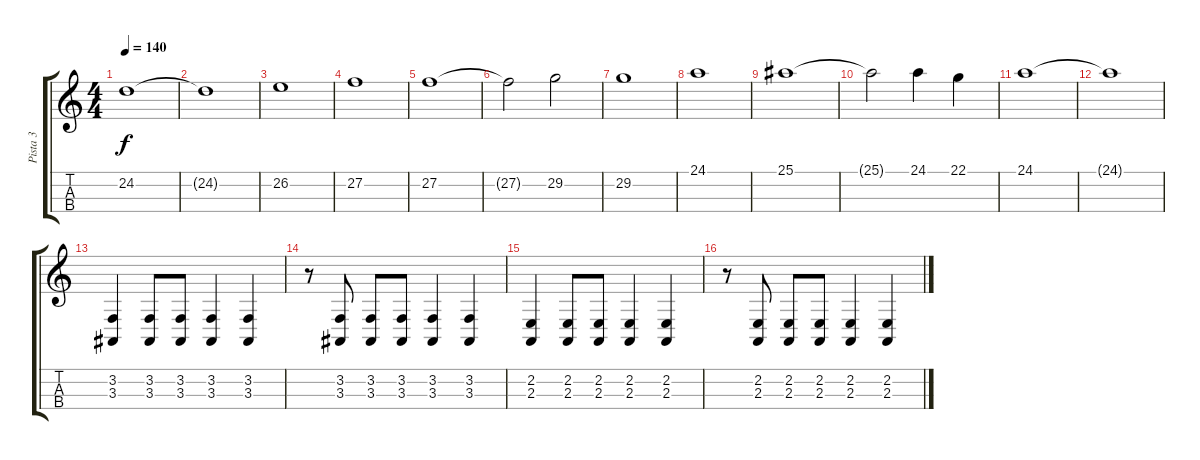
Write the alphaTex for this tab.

\track ("Pista 3" "Pista 3") {instrument cello}
\staff {score tabs}
\tuning (A3 D3 G2 C2) {hide}
\ts (4 4)
\tempo 140
\clef g2
\ks c
24.2.1{dy f} |
24.2{t}.1 |
26.2.1 |
27.2.1 |
27.2.1 |
27.2{t}.2 29.2.2 |
29.2.1 |
24.1.1 |
25.1.1 |
25.1{t}.2 24.1.4 22.1.4 |
24.1.1 |
24.1{t}.1 |
(3.2 3.3).4 (3.2 3.3).8 (3.2 3.3).8 (3.2 3.3).4 (3.2 3.3).4 |
r.8 (3.2 3.3).8 (3.2 3.3).8 (3.2 3.3).8 (3.2 3.3).4 (3.2 3.3).4 |
(2.2 2.3).4 (2.2 2.3).8 (2.2 2.3).8 (2.2 2.3).4 (2.2 2.3).4 |
r.8 (2.2 2.3).8 (2.2 2.3).8 (2.2 2.3).8 (2.2 2.3).4 (2.2 2.3).4
